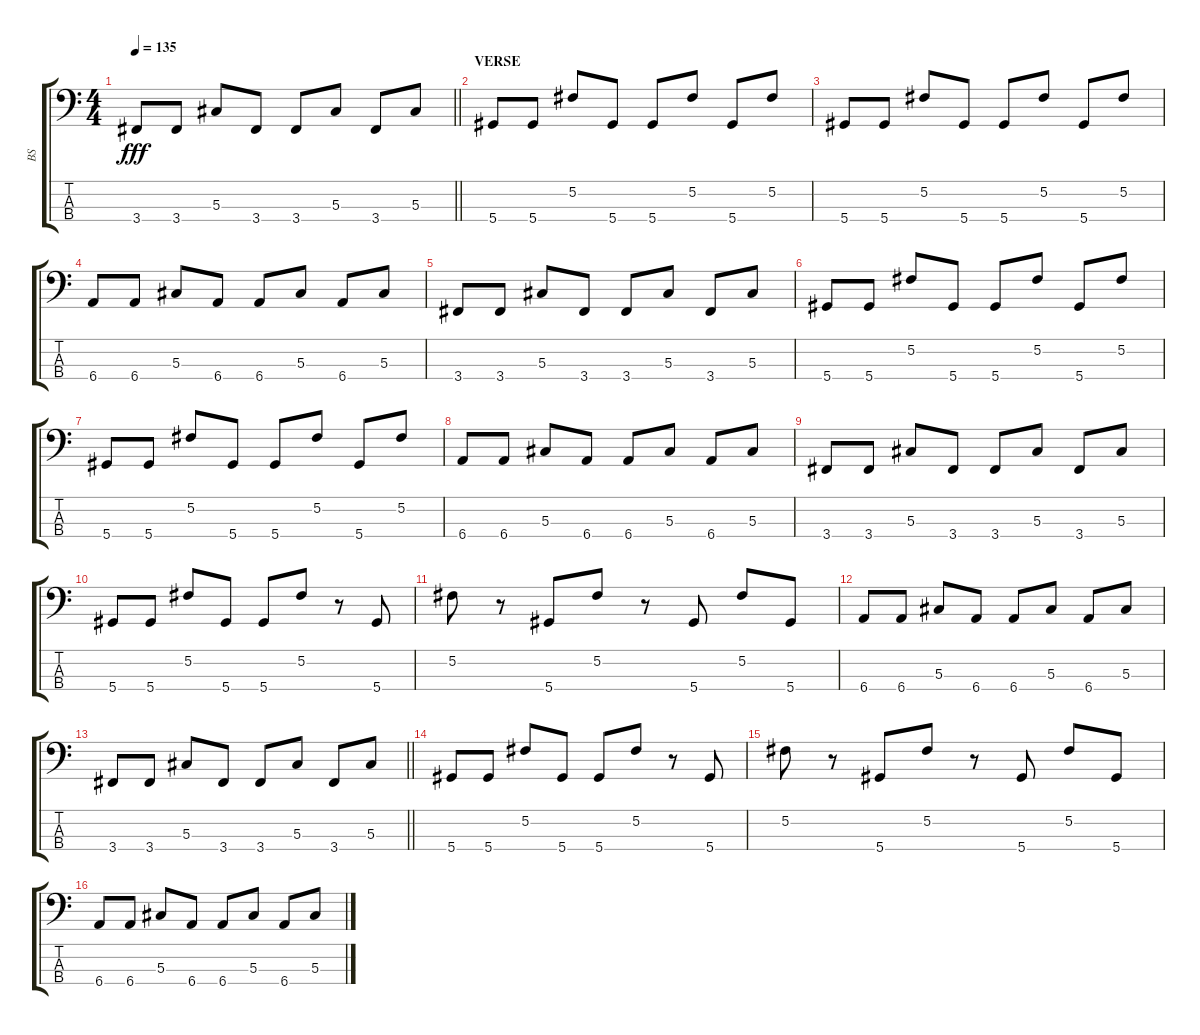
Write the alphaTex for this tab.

\track ("BS" "BS") {instrument electricbasspick}
\staff {score tabs}
\tuning (Gb2 Db2 Ab1 Eb1) {hide}
\ts (4 4)
\tempo 135
\clef f4
\barLineRight lightlight
\ks c
3.4.8{dy fff} 3.4.8 5.3.8 3.4.8 3.4.8 5.3.8 3.4.8 5.3.8 |
\section ("" "VERSE")
5.4.8 5.4.8 5.2.8 5.4.8 5.4.8 5.2.8 5.4.8 5.2.8 |
5.4.8 5.4.8 5.2.8 5.4.8 5.4.8 5.2.8 5.4.8 5.2.8 |
6.4.8 6.4.8 5.3.8 6.4.8 6.4.8 5.3.8 6.4.8 5.3.8 |
3.4.8 3.4.8 5.3.8 3.4.8 3.4.8 5.3.8 3.4.8 5.3.8 |
5.4.8 5.4.8 5.2.8 5.4.8 5.4.8 5.2.8 5.4.8 5.2.8 |
5.4.8 5.4.8 5.2.8 5.4.8 5.4.8 5.2.8 5.4.8 5.2.8 |
6.4.8 6.4.8 5.3.8 6.4.8 6.4.8 5.3.8 6.4.8 5.3.8 |
3.4.8 3.4.8 5.3.8 3.4.8 3.4.8 5.3.8 3.4.8 5.3.8 |
5.4.8 5.4.8 5.2.8 5.4.8 5.4.8 5.2.8 r.8 5.4.8 |
5.2.8 r.8 5.4.8 5.2.8 r.8 5.4.8 5.2.8 5.4.8 |
6.4.8 6.4.8 5.3.8 6.4.8 6.4.8 5.3.8 6.4.8 5.3.8 |
\barLineRight lightlight
3.4.8 3.4.8 5.3.8 3.4.8 3.4.8 5.3.8 3.4.8 5.3.8 |
\section ("" "")
5.4.8 5.4.8 5.2.8 5.4.8 5.4.8 5.2.8 r.8 5.4.8 |
5.2.8 r.8 5.4.8 5.2.8 r.8 5.4.8 5.2.8 5.4.8 |
6.4.8 6.4.8 5.3.8 6.4.8 6.4.8 5.3.8 6.4.8 5.3.8
